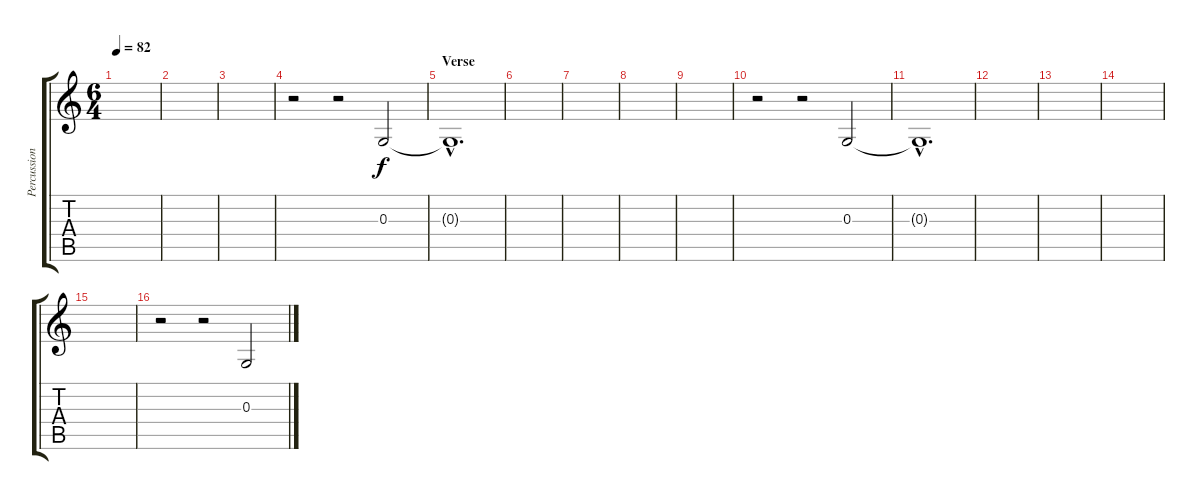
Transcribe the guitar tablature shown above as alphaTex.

\track ("Percussion" "Percussion") {instrument reversecymbal}
\staff {score tabs}
\tuning (E4 B3 G3 D3 A2 E2) {hide}
\ts (6 4)
\tempo 82
\clef g2
\ks c
|
|
|
r.2 r.2 0.3.2 |
\section ("" "Verse")
0.3{hac t}.1{d} |
|
|
|
|
r.2 r.2 0.3.2 |
0.3{hac t}.1{d} |
|
|
|
|
r.2 r.2 0.3.2
